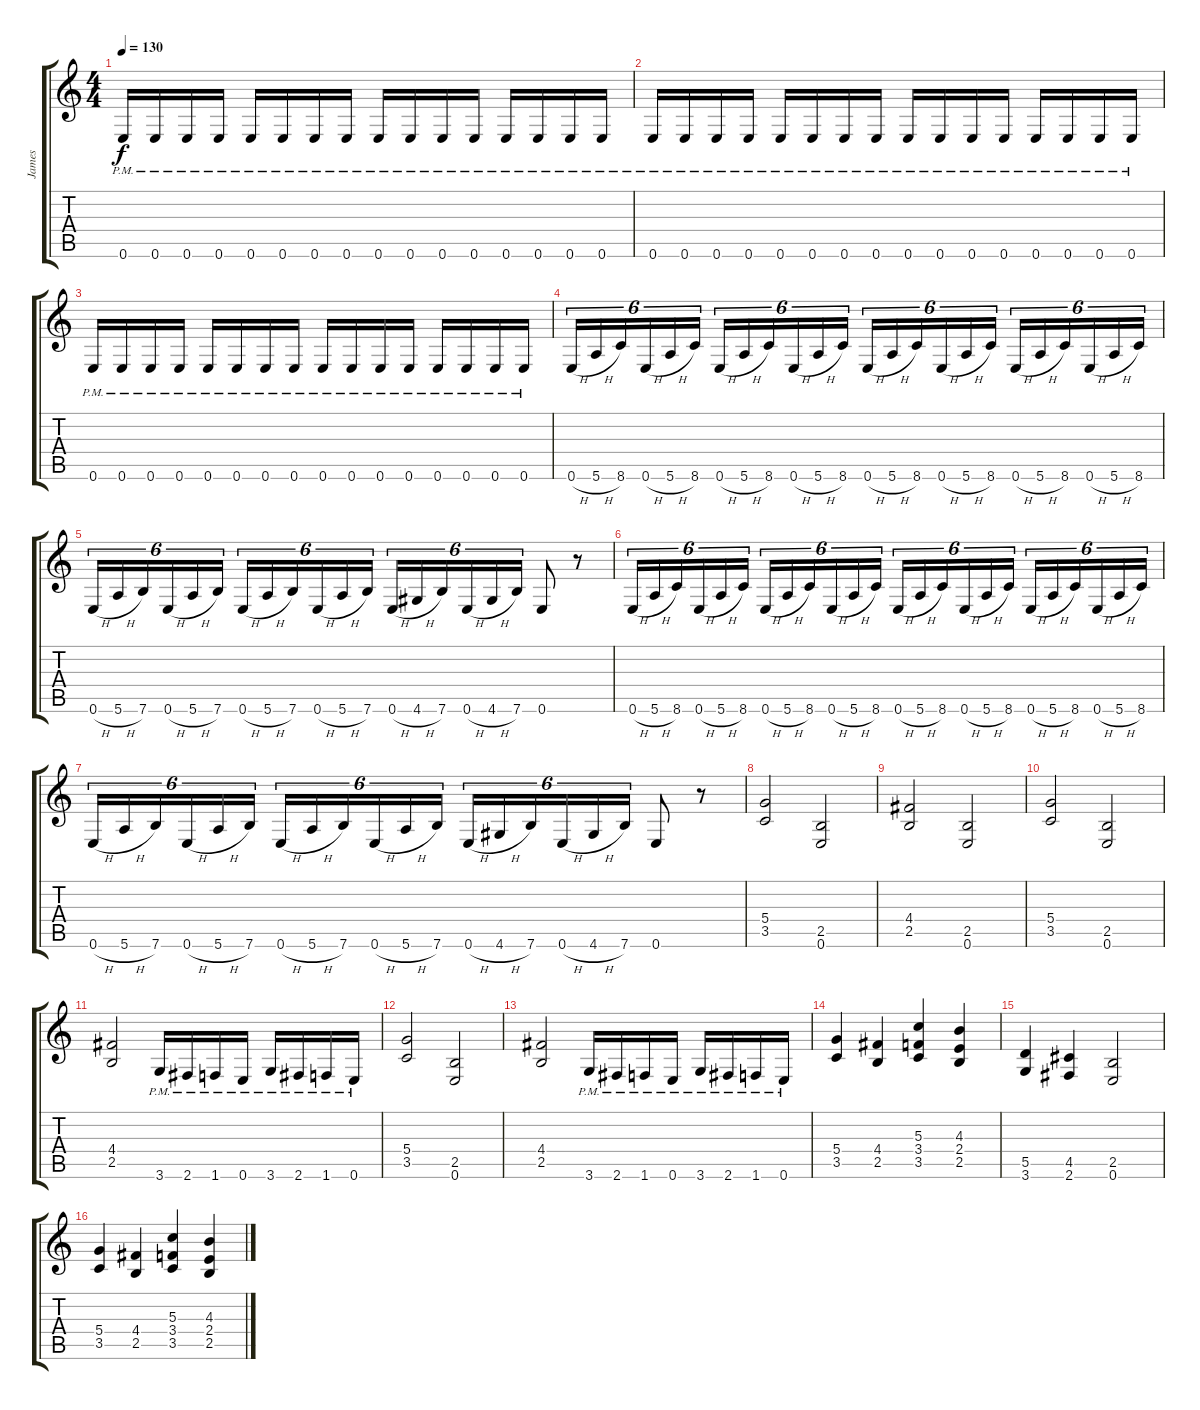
\track ("James" "James") {instrument distortionguitar}
\staff {score tabs}
\tuning (E4 B3 G3 D3 A2 E2) {hide}
\ts (4 4)
\tempo 130
\clef g2
\ks c
0.6{pm}.16{dy f} 0.6{pm}.16 0.6{pm}.16 0.6{pm}.16 0.6{pm}.16 0.6{pm}.16 0.6{pm}.16 0.6{pm}.16 0.6{pm}.16 0.6{pm}.16 0.6{pm}.16 0.6{pm}.16 0.6{pm}.16 0.6{pm}.16 0.6{pm}.16 0.6{pm}.16 |
0.6{pm}.16 0.6{pm}.16 0.6{pm}.16 0.6{pm}.16 0.6{pm}.16 0.6{pm}.16 0.6{pm}.16 0.6{pm}.16 0.6{pm}.16 0.6{pm}.16 0.6{pm}.16 0.6{pm}.16 0.6{pm}.16 0.6{pm}.16 0.6{pm}.16 0.6{pm}.16 |
0.6{pm}.16 0.6{pm}.16 0.6{pm}.16 0.6{pm}.16 0.6{pm}.16 0.6{pm}.16 0.6{pm}.16 0.6{pm}.16 0.6{pm}.16 0.6{pm}.16 0.6{pm}.16 0.6{pm}.16 0.6{pm}.16 0.6{pm}.16 0.6{pm}.16 0.6{pm}.16 |
0.6{h}.16{tu (6 4)} 5.6{h}.16{tu (6 4)} 8.6.16{tu (6 4)} 0.6{h}.16{tu (6 4)} 5.6{h}.16{tu (6 4)} 8.6.16{tu (6 4)} 0.6{h}.16{tu (6 4)} 5.6{h}.16{tu (6 4)} 8.6.16{tu (6 4)} 0.6{h}.16{tu (6 4)} 5.6{h}.16{tu (6 4)} 8.6.16{tu (6 4)} 0.6{h}.16{tu (6 4)} 5.6{h}.16{tu (6 4)} 8.6.16{tu (6 4)} 0.6{h}.16{tu (6 4)} 5.6{h}.16{tu (6 4)} 8.6.16{tu (6 4)} 0.6{h}.16{tu (6 4)} 5.6{h}.16{tu (6 4)} 8.6.16{tu (6 4)} 0.6{h}.16{tu (6 4)} 5.6{h}.16{tu (6 4)} 8.6.16{tu (6 4)} |
0.6{h}.16{tu (6 4)} 5.6{h}.16{tu (6 4)} 7.6.16{tu (6 4)} 0.6{h}.16{tu (6 4)} 5.6{h}.16{tu (6 4)} 7.6.16{tu (6 4)} 0.6{h}.16{tu (6 4)} 5.6{h}.16{tu (6 4)} 7.6.16{tu (6 4)} 0.6{h}.16{tu (6 4)} 5.6{h}.16{tu (6 4)} 7.6.16{tu (6 4)} 0.6{h}.16{tu (6 4)} 4.6{h}.16{tu (6 4)} 7.6.16{tu (6 4)} 0.6{h}.16{tu (6 4)} 4.6{h}.16{tu (6 4)} 7.6.16{tu (6 4)} 0.6.8 r.8 |
0.6{h}.16{tu (6 4)} 5.6{h}.16{tu (6 4)} 8.6.16{tu (6 4)} 0.6{h}.16{tu (6 4)} 5.6{h}.16{tu (6 4)} 8.6.16{tu (6 4)} 0.6{h}.16{tu (6 4)} 5.6{h}.16{tu (6 4)} 8.6.16{tu (6 4)} 0.6{h}.16{tu (6 4)} 5.6{h}.16{tu (6 4)} 8.6.16{tu (6 4)} 0.6{h}.16{tu (6 4)} 5.6{h}.16{tu (6 4)} 8.6.16{tu (6 4)} 0.6{h}.16{tu (6 4)} 5.6{h}.16{tu (6 4)} 8.6.16{tu (6 4)} 0.6{h}.16{tu (6 4)} 5.6{h}.16{tu (6 4)} 8.6.16{tu (6 4)} 0.6{h}.16{tu (6 4)} 5.6{h}.16{tu (6 4)} 8.6.16{tu (6 4)} |
0.6{h}.16{tu (6 4)} 5.6{h}.16{tu (6 4)} 7.6.16{tu (6 4)} 0.6{h}.16{tu (6 4)} 5.6{h}.16{tu (6 4)} 7.6.16{tu (6 4)} 0.6{h}.16{tu (6 4)} 5.6{h}.16{tu (6 4)} 7.6.16{tu (6 4)} 0.6{h}.16{tu (6 4)} 5.6{h}.16{tu (6 4)} 7.6.16{tu (6 4)} 0.6{h}.16{tu (6 4)} 4.6{h}.16{tu (6 4)} 7.6.16{tu (6 4)} 0.6{h}.16{tu (6 4)} 4.6{h}.16{tu (6 4)} 7.6.16{tu (6 4)} 0.6.8 r.8 |
(5.4 3.5).2 (2.5 0.6).2 |
(4.4 2.5).2 (2.5 0.6).2 |
(5.4 3.5).2 (2.5 0.6).2 |
(4.4 2.5).2 3.6{pm}.16 2.6{pm}.16 1.6{pm}.16 0.6{pm}.16 3.6{pm}.16 2.6{pm}.16 1.6{pm}.16 0.6{pm}.16 |
(5.4 3.5).2 (2.5 0.6).2 |
(4.4 2.5).2 3.6{pm}.16 2.6{pm}.16 1.6{pm}.16 0.6{pm}.16 3.6{pm}.16 2.6{pm}.16 1.6{pm}.16 0.6{pm}.16 |
(5.4 3.5).4 (4.4 2.5).4 (5.3 3.4 3.5).4 (4.3 2.4 2.5).4 |
(5.5 3.6).4 (4.5 2.6).4 (2.5 0.6).2 |
(5.4 3.5).4 (4.4 2.5).4 (5.3 3.4 3.5).4 (4.3 2.4 2.5).4
